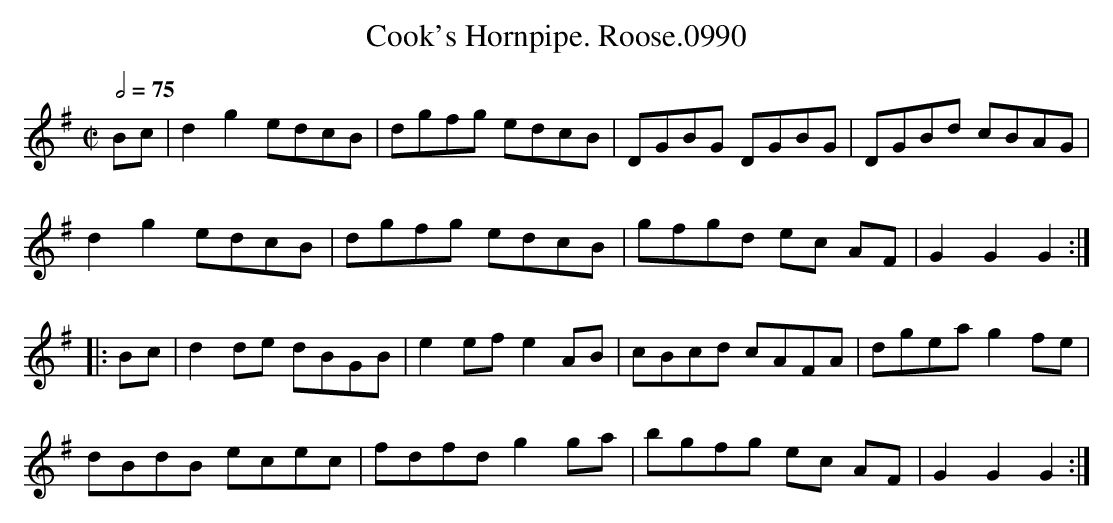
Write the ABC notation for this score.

X:1
T:Cook's Hornpipe. Roose.0990
M:C|
L:1/8
Q:2/4=75
K:G
Bc | d2g2 edcB | dgfg edcB | DGBG DGBG | DGBd cBAG |
d2g2 edcB | dgfg edcB | gfgd ec AF | G2G2 G2 :|
|: Bc | d2de dBGB | e2ef e2AB | cBcd cAFA | dgea g2fe |
dBdB ecec | fdfd g2ga | bgfg ec AF | G2G2 G2 :|
